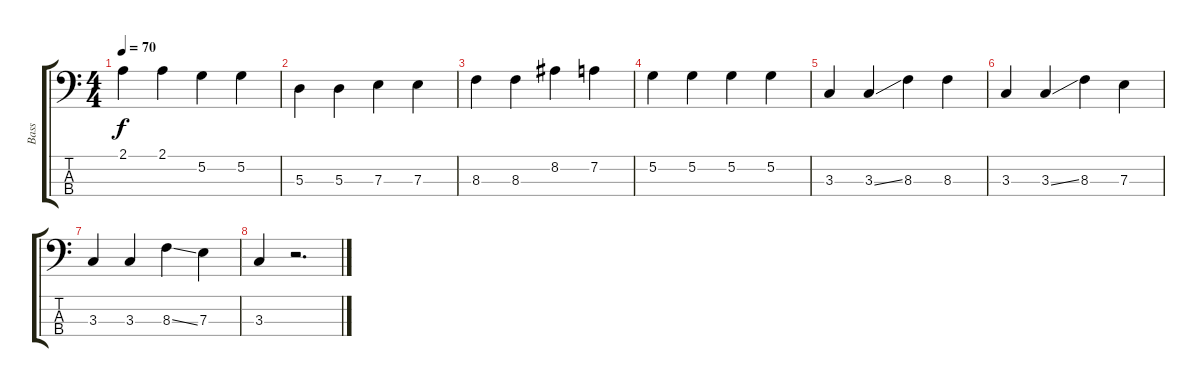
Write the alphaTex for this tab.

\track ("Bass" "Bass") {instrument electricbassfinger}
\staff {score tabs}
\tuning (G2 D2 A1 E1) {hide}
\ts (4 4)
\tempo 70
\clef f4
\ks c
2.1.4{dy f} 2.1.4 5.2.4 5.2.4 |
5.3.4 5.3.4 7.3.4 7.3.4 |
8.3.4 8.3.4 8.2.4 7.2.4 |
5.2.4 5.2.4 5.2.4 5.2.4 |
3.3.4 3.3{ss}.4 8.3.4 8.3.4 |
3.3.4 3.3{ss}.4 8.3.4 7.3.4 |
3.3.4 3.3.4 8.3{ss}.4 7.3.4 |
3.3.4 r.2{d}
